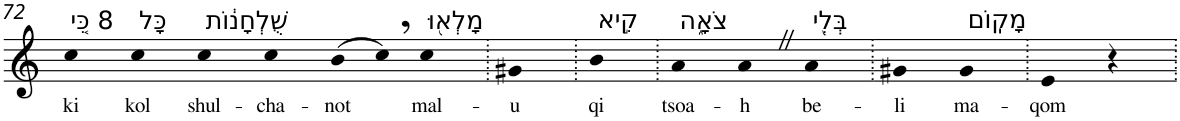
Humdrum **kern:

**kern	**text
*part1	*part1
*staff1	*staff1
*I"Piano	*
*I'Pno	*
!!LO:PB:g=z
*clefG2	*
*k[]	*
=72	=72
!LO:TX:a:t=8 כִּ֚י	!
!	!LO:LY:b
4cc	ki
!LO:TX:a:t=כָּל	!
!	!LO:LY:b
4cc	kol
!LO:TX:a:t=שֻׁלְחָנ֔וֹת	!
!	!LO:LY:b
4cc	shul-
!	!LO:LY:b
4cc	-cha-
!	!LO:LY:b
(8b	-not
8cc,)	.
!LO:TX:a:t=מָלְא֖וּ	!
!	!LO:LY:b
4cc	mal-
=73.	=73.
!	!LO:LY:b
4g#X	-u
=74.	=74.
!LO:TX:a:t=קִ֣יא	!
!	!LO:LY:b
4b	qi
=75.	=75.
!LO:TX:a:t=צֹאָ֑ה	!
!	!LO:LY:b
4a	tsoa-
!	!LO:LY:b
4aZ	-h
!LO:TX:a:t=בְּלִ֖י	!
!	!LO:LY:b
4a	be-
=76.	=76.
!	!LO:LY:b
4g#X	-li
!LO:TX:a:t=מָקֽוֹם	!
!	!LO:LY:b
4g#	ma-
=77.	=77.
!	!LO:LY:b
4e	-qom
4r	.
=.	=.
*-	*-
